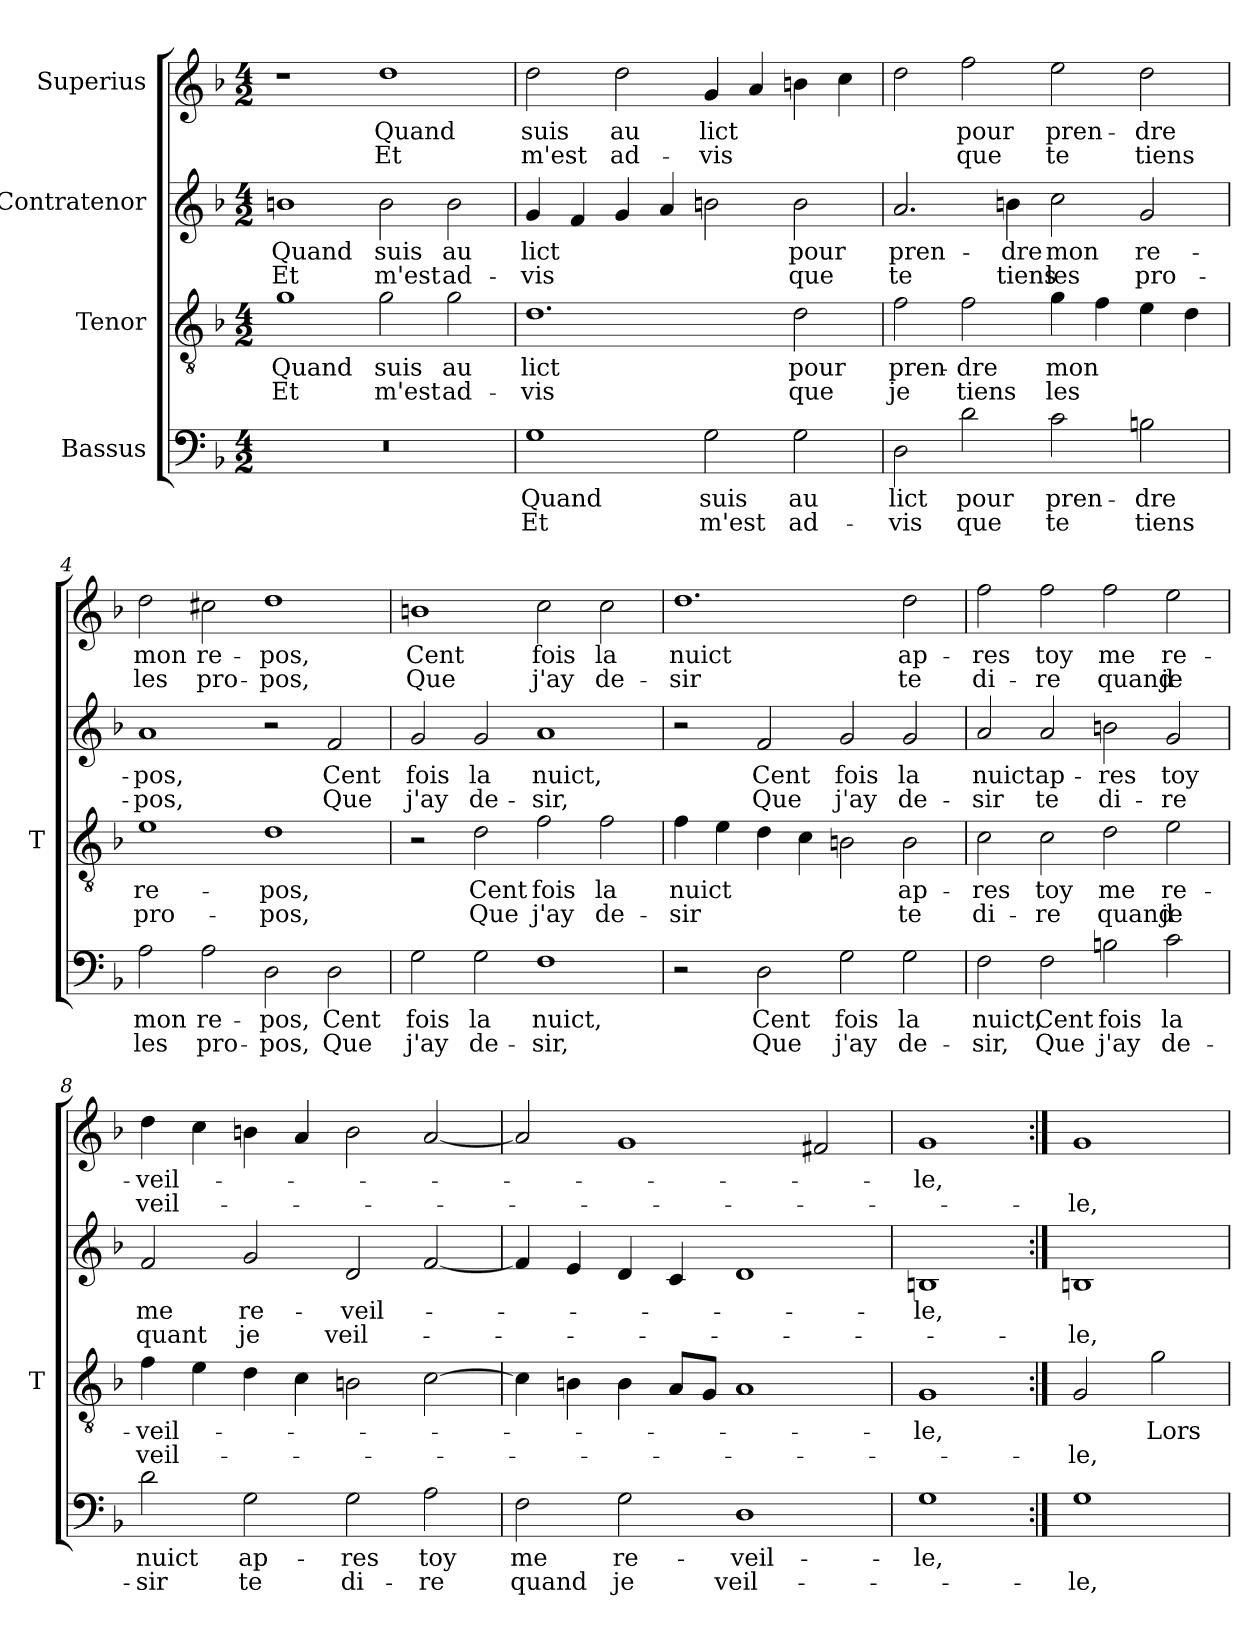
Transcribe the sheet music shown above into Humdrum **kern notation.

**kern	**text	**text	**kern	**text	**text	**kern	**text	**text	**kern	**text	**text
*part4	*part4	*part4	*part3	*part3	*part3	*part2	*part2	*part2	*part1	*part1	*part1
*staff4	*staff4	*staff4	*staff3	*staff3	*staff3	*staff2	*staff2	*staff2	*staff1	*staff1	*staff1
*I"Bassus	*	*	*I"Tenor	*	*	*I"Contratenor	*	*	*I"Superius	*	*
*	*	*	*I'T	*	*	*	*	*	*	*	*
*clefF4	*	*	*clefGv2	*	*	*clefG2	*	*	*clefG2	*	*
*k[b-]	*	*	*k[b-]	*	*	*k[b-]	*	*	*k[b-]	*	*
*M4/2	*	*	*M4/2	*	*	*M4/2	*	*	*M4/2	*	*
=1	=1	=1	=1	=1	=1	=1	=1	=1	=1	=1	=1
0r	.	.	1g	-Quand	-Et	1bn	-Quand	-Et	1r	.	.
.	.	.	2g	-suis	-m'est	2b	-suis	-m'est	1dd	-Quand	-Et
.	.	.	2g	-au	ad-	2b	-au	ad-	.	.	.
=2	=2	=2	=2	=2	=2	=2	=2	=2	=2	=2	=2
1G	-Quand	-Et	1.d	-lict	-vis	4g	-lict	-vis	2dd	-suis	-m'est
.	.	.	.	.	.	4f	.	.	.	.	.
.	.	.	.	.	.	4g	.	.	2dd	-au	ad-
.	.	.	.	.	.	4a	.	.	.	.	.
2G	-suis	-m'est	.	.	.	2bn	.	.	4g	-lict	-vis
.	.	.	.	.	.	.	.	.	4a	.	.
2G	-au	ad-	2d	-pour	-que	2b	-pour	-que	4b	.	.
.	.	.	.	.	.	.	.	.	4cc	.	.
=3	=3	=3	=3	=3	=3	=3	=3	=3	=3	=3	=3
2D	-lict	-vis	2f	pren-	-je	2.a	pren-	-te	2dd	.	.
2d	-pour	-que	2f	-dre	-tiens	.	.	.	2ff	-pour	-que
.	.	.	.	.	.	4bn	-dre	-tiens	.	.	.
2c	pren-	-te	4g	-mon	-les	2cc	-mon	-les	2ee	pren-	-te
.	.	.	4f	.	.	.	.	.	.	.	.
2Bn	-dre	-tiens	4e	.	.	2g	re-	pro-	2dd	-dre	-tiens
.	.	.	4d	.	.	.	.	.	.	.	.
=4	=4	=4	=4	=4	=4	=4	=4	=4	=4	=4	=4
2A	-mon	-les	1e	re-	pro-	1a	-pos,	-pos,	2dd	-mon	-les
2A	re-	pro-	.	.	.	.	.	.	2cc#X	re-	pro-
2D	-pos,	-pos,	1d	-pos,	-pos,	2r	.	.	1dd	-pos,	-pos,
2D	-Cent	-Que	.	.	.	2f	-Cent	-Que	.	.	.
=5	=5	=5	=5	=5	=5	=5	=5	=5	=5	=5	=5
2G	-fois	-j'ay	2r	.	.	2g	-fois	-j'ay	1b	-Cent	-Que
2G	-la	de-	2d	-Cent	-Que	2g	-la	de-	.	.	.
1F	-nuict,	-sir,	2f	-fois	-j'ay	1a	-nuict,	-sir,	2cc	-fois	-j'ay
.	.	.	2f	-la	de-	.	.	.	2cc	-la	de-
=6	=6	=6	=6	=6	=6	=6	=6	=6	=6	=6	=6
2r	.	.	4f	-nuict	-sir	2r	.	.	1.dd	-nuict	-sir
.	.	.	4e	.	.	.	.	.	.	.	.
2D	-Cent	-Que	4d	.	.	2f	-Cent	-Que	.	.	.
.	.	.	4c	.	.	.	.	.	.	.	.
2G	-fois	-j'ay	2Bn	.	.	2g	-fois	-j'ay	.	.	.
2G	-la	de-	2B	ap-	-te	2g	-la	de-	2dd	ap-	-te
=7	=7	=7	=7	=7	=7	=7	=7	=7	=7	=7	=7
2F	-nuict,	-sir,	2c	-res	di-	2a	-nuict	-sir	2ff	-res	di-
2F	-Cent	-Que	2c	-toy	-re	2a	ap-	-te	2ff	-toy	-re
2Bn	-fois	-j'ay	2d	-me	-quand	2bn	-res	di-	2ff	-me	-quand
2c	-la	de-	2e	re-	-je	2g	-toy	-re	2ee	re-	-je
=8	=8	=8	=8	=8	=8	=8	=8	=8	=8	=8	=8
2d	-nuict	-sir	4f	veil-	veil-	2f	-me	-quant	4dd	veil-	veil-
.	.	.	4e	.	.	.	.	.	4cc	.	.
2G	ap-	-te	4d	.	.	2g	re-	-je	4b	.	.
.	.	.	4c	.	.	.	.	.	4a	.	.
2G	-res	di-	2Bn	.	.	2d	veil-	veil-	2b	.	.
2A	-toy	-re	[2c	.	.	[2f	.	.	[2a	.	.
=9	=9	=9	=9	=9	=9	=9	=9	=9	=9	=9	=9
2F	-me	-quand	4c]	.	.	4f]	.	.	2a]	.	.
.	.	.	4Bn	.	.	4e	.	.	.	.	.
2G	re-	-je	4B	.	.	4d	.	.	1g	.	.
.	.	.	8AL	.	.	4c	.	.	.	.	.
.	.	.	8GJ	.	.	.	.	.	.	.	.
1D	veil-	veil-	1A	.	.	1d	.	.	.	.	.
.	.	.	.	.	.	.	.	.	2f#X	.	.
=10	=10	=10	=10	=10	=10	=10	=10	=10	=10	=10	=10
1G	-le,	.	1G	-le,	.	1Bn	-le,	.	1g	-le,	.
=11:|!	=11:|!	=11:|!	=11:|!	=11:|!	=11:|!	=11:|!	=11:|!	=11:|!	=11:|!	=11:|!	=11:|!
1G	.	-le,	2G	.	-le,	1Bn	.	-le,	1g	.	-le,
.	.	.	2g	-Lors	.	.	.	.	.	.	.
=	=	=	=	=	=	=	=	=	=	=	=
*-	*-	*-	*-	*-	*-	*-	*-	*-	*-	*-	*-
